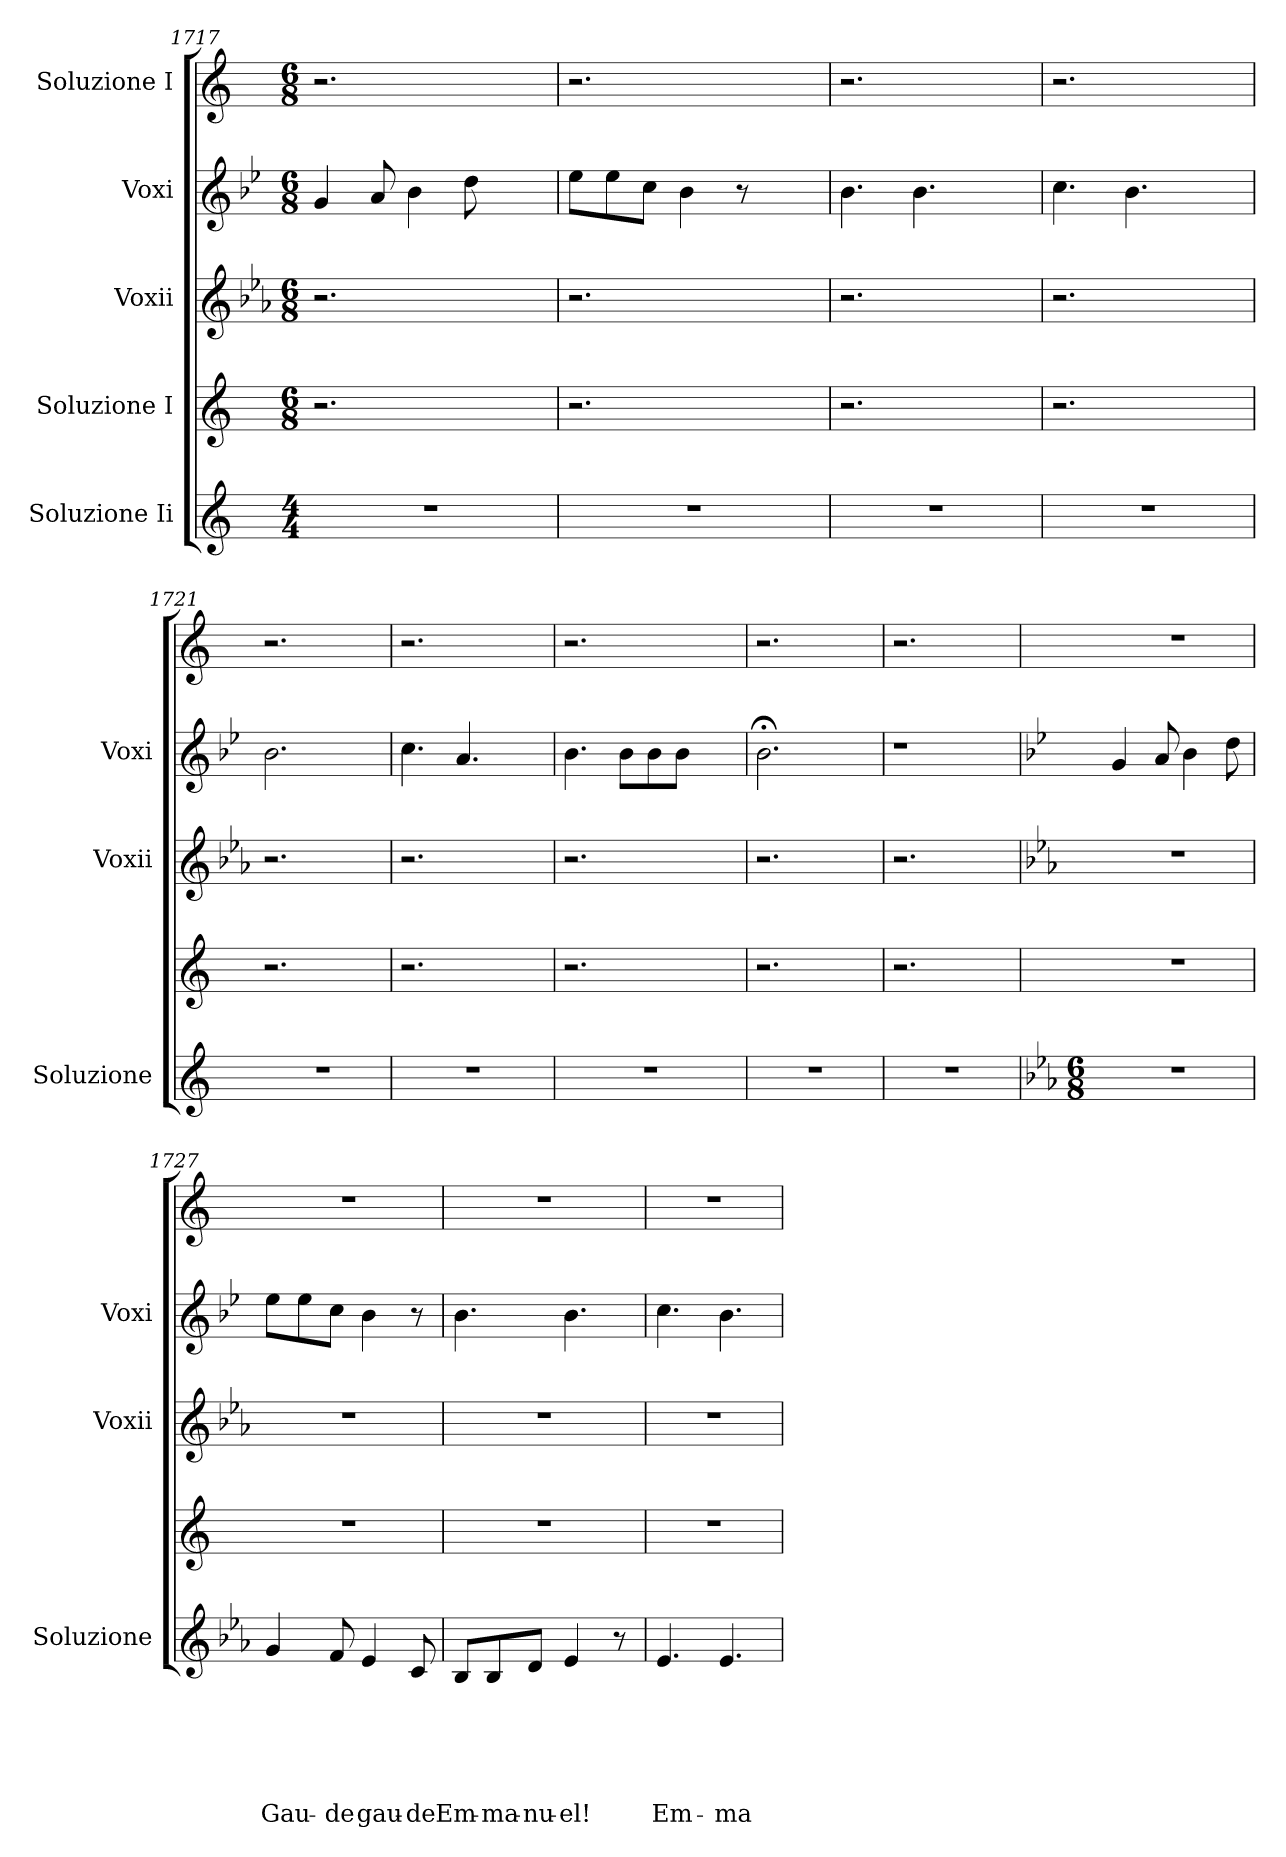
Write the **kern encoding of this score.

**kern	**text	**text	**text	**text	**text	**text	**kern	**kern	**kern	**kern
*part5	*part5	*part5	*part5	*part5	*part5	*part5	*part4	*part3	*part2	*part1
*staff5	*staff5	*staff5	*staff5	*staff5	*staff5	*staff5	*staff4	*staff3	*staff2	*staff1
*I"Soluzione Ii	*	*	*	*	*	*	*I"Soluzione I	*I"Voxii	*I"Voxi	*I"Soluzione I
*I'Soluzione	*	*	*	*	*	*	*	*I'Voxii	*I'Voxi	*
*clefG2	*	*	*	*	*	*	*clefG2	*clefG2	*clefG2	*clefG2
*k[]	*	*	*	*	*	*	*k[]	*k[b-e-a-]	*k[b-e-]	*k[]
*C:	*	*	*	*	*	*	*C:	*E-:	*B-:	*C:
*M4/4	*	*	*	*	*	*	*M6/8	*M6/8	*M6/8	*M6/8
=1717	=1717	=1717	=1717	=1717	=1717	=1717	=1717	=1717	=1717	=1717
1r	.	.	.	.	.	.	2.r	2.r	4g/	2.r
.	.	.	.	.	.	.	.	.	8a/	.
.	.	.	.	.	.	.	.	.	4b-\	.
.	.	.	.	.	.	.	.	.	8dd\	.
.	.	.	.	.	.	.	4ryy	4ryy	4ryy	4ryy
=1718	=1718	=1718	=1718	=1718	=1718	=1718	=1718	=1718	=1718	=1718
1r	.	.	.	.	.	.	2.r	2.r	8ee-\L	2.r
.	.	.	.	.	.	.	.	.	8ee-\	.
.	.	.	.	.	.	.	.	.	8cc\J	.
.	.	.	.	.	.	.	.	.	4b-\	.
.	.	.	.	.	.	.	.	.	8r	.
.	.	.	.	.	.	.	4ryy	4ryy	4ryy	4ryy
=1719	=1719	=1719	=1719	=1719	=1719	=1719	=1719	=1719	=1719	=1719
1r	.	.	.	.	.	.	2.r	2.r	4.b-\	2.r
.	.	.	.	.	.	.	.	.	4.b-\	.
.	.	.	.	.	.	.	4ryy	4ryy	4ryy	4ryy
!!LO:LB:g=z
=1720	=1720	=1720	=1720	=1720	=1720	=1720	=1720	=1720	=1720	=1720
1r	.	.	.	.	.	.	2.r	2.r	4.cc\	2.r
.	.	.	.	.	.	.	.	.	4.b-\	.
.	.	.	.	.	.	.	4ryy	4ryy	4ryy	4ryy
=1721	=1721	=1721	=1721	=1721	=1721	=1721	=1721	=1721	=1721	=1721
1r	.	.	.	.	.	.	2.r	2.r	2.b-\	2.r
.	.	.	.	.	.	.	4ryy	4ryy	4ryy	4ryy
=1722	=1722	=1722	=1722	=1722	=1722	=1722	=1722	=1722	=1722	=1722
1r	.	.	.	.	.	.	2.r	2.r	4.cc\	2.r
.	.	.	.	.	.	.	.	.	4.a/	.
.	.	.	.	.	.	.	4ryy	4ryy	4ryy	4ryy
=1723	=1723	=1723	=1723	=1723	=1723	=1723	=1723	=1723	=1723	=1723
1r	.	.	.	.	.	.	2.r	2.r	4.b-\	2.r
.	.	.	.	.	.	.	.	.	8b-\L	.
.	.	.	.	.	.	.	.	.	8b-\	.
.	.	.	.	.	.	.	.	.	8b-\J	.
.	.	.	.	.	.	.	4ryy	4ryy	4ryy	4ryy
=1724	=1724	=1724	=1724	=1724	=1724	=1724	=1724	=1724	=1724	=1724
1r	.	.	.	.	.	.	2.r	2.r	2.b-;<\	2.r
.	.	.	.	.	.	.	4ryy	4ryy	4ryy	4ryy
=1725	=1725	=1725	=1725	=1725	=1725	=1725	=1725	=1725	=1725	=1725
!	!	!	!	!	!	!	!	!	!LO:N:vis=1	!
1r	.	.	.	.	.	.	2.r	2.r	2.r	2.r
.	.	.	.	.	.	.	4ryy	4ryy	4ryy	4ryy
!!LO:PB:g=z
=1726	=1726	=1726	=1726	=1726	=1726	=1726	=1726	=1726	=1726	=1726
*k[b-e-a-]	*	*	*	*	*	*	*	*	*	*
*E-:	*	*	*	*	*	*	*	*	*	*
*M6/8	*	*	*	*	*	*	*	*	*	*
!LO:N:vis=1	!	!	!	!	!	!	!	!	!	!
2.r	.	.	.	.	.	.	2.r	2.r	4g/	2.r
.	.	.	.	.	.	.	.	.	8a/	.
.	.	.	.	.	.	.	.	.	4b-\	.
.	.	.	.	.	.	.	.	.	8dd\	.
=1727	=1727	=1727	=1727	=1727	=1727	=1727	=1727	=1727	=1727	=1727
!	!	!	!	!	!	!LO:LY:b	!	!	!	!
4g/	.	.	.	.	.	Gau-	2.r	2.r	8ee-\L	2.r
.	.	.	.	.	.	.	.	.	8ee-\	.
!	!	!	!	!	!	!LO:LY:b	!	!	!	!
8f/	.	.	.	.	.	-de	.	.	8cc\J	.
!	!	!	!	!	!	!LO:LY:b	!	!	!	!
4e-/	.	.	.	.	.	gau-	.	.	4b-\	.
!	!	!	!	!	!	!LO:LY:b	!	!	!	!
8c/	.	.	.	.	.	-de	.	.	8r	.
=1728	=1728	=1728	=1728	=1728	=1728	=1728	=1728	=1728	=1728	=1728
!	!	!	!	!	!	!LO:LY:b	!	!	!	!
8B-/L	.	.	.	.	.	Em-	2.r	2.r	4.b-\	2.r
!	!	!	!	!	!	!LO:LY:b	!	!	!	!
8B-/	.	.	.	.	.	-ma-	.	.	.	.
!	!	!	!	!	!	!LO:LY:b	!	!	!	!
8d/J	.	.	.	.	.	-nu-	.	.	.	.
!	!	!	!	!	!	!LO:LY:b	!	!	!	!
4e-/	.	.	.	.	.	-el!	.	.	4.b-\	.
8r	.	.	.	.	.	.	.	.	.	.
=1729	=1729	=1729	=1729	=1729	=1729	=1729	=1729	=1729	=1729	=1729
!	!	!	!	!	!	!LO:LY:b	!	!	!	!
4.e-/	.	.	.	.	.	Em-	2.r	2.r	4.cc\	2.r
!	!	!	!	!	!	!LO:LY:b	!	!	!	!
4.e-/	.	.	.	.	.	-ma-	.	.	4.b-\	.
=	=	=	=	=	=	=	=	=	=	=
*-	*-	*-	*-	*-	*-	*-	*-	*-	*-	*-
